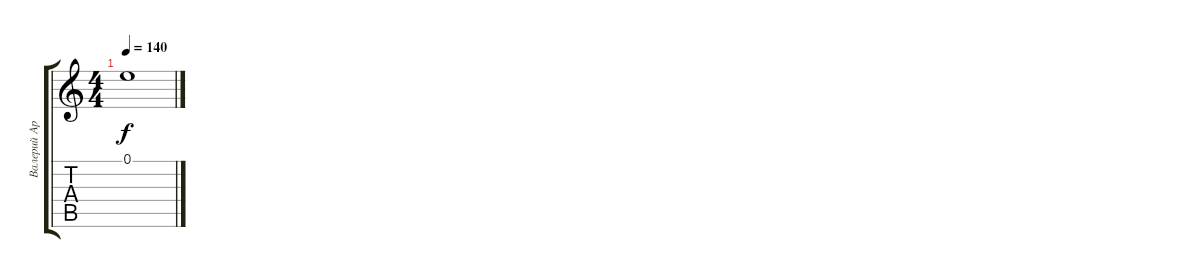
\track ("Валерий Аркадин (электро-гитара)" "Валерий Ар") {instrument distortionguitar}
\staff {score tabs}
\tuning (E4 B3 G3 D3 A2 E2) {hide}
\ts (4 4)
\tempo 140
\clef g2
\ks c
0.1{t}.1{dy f}
